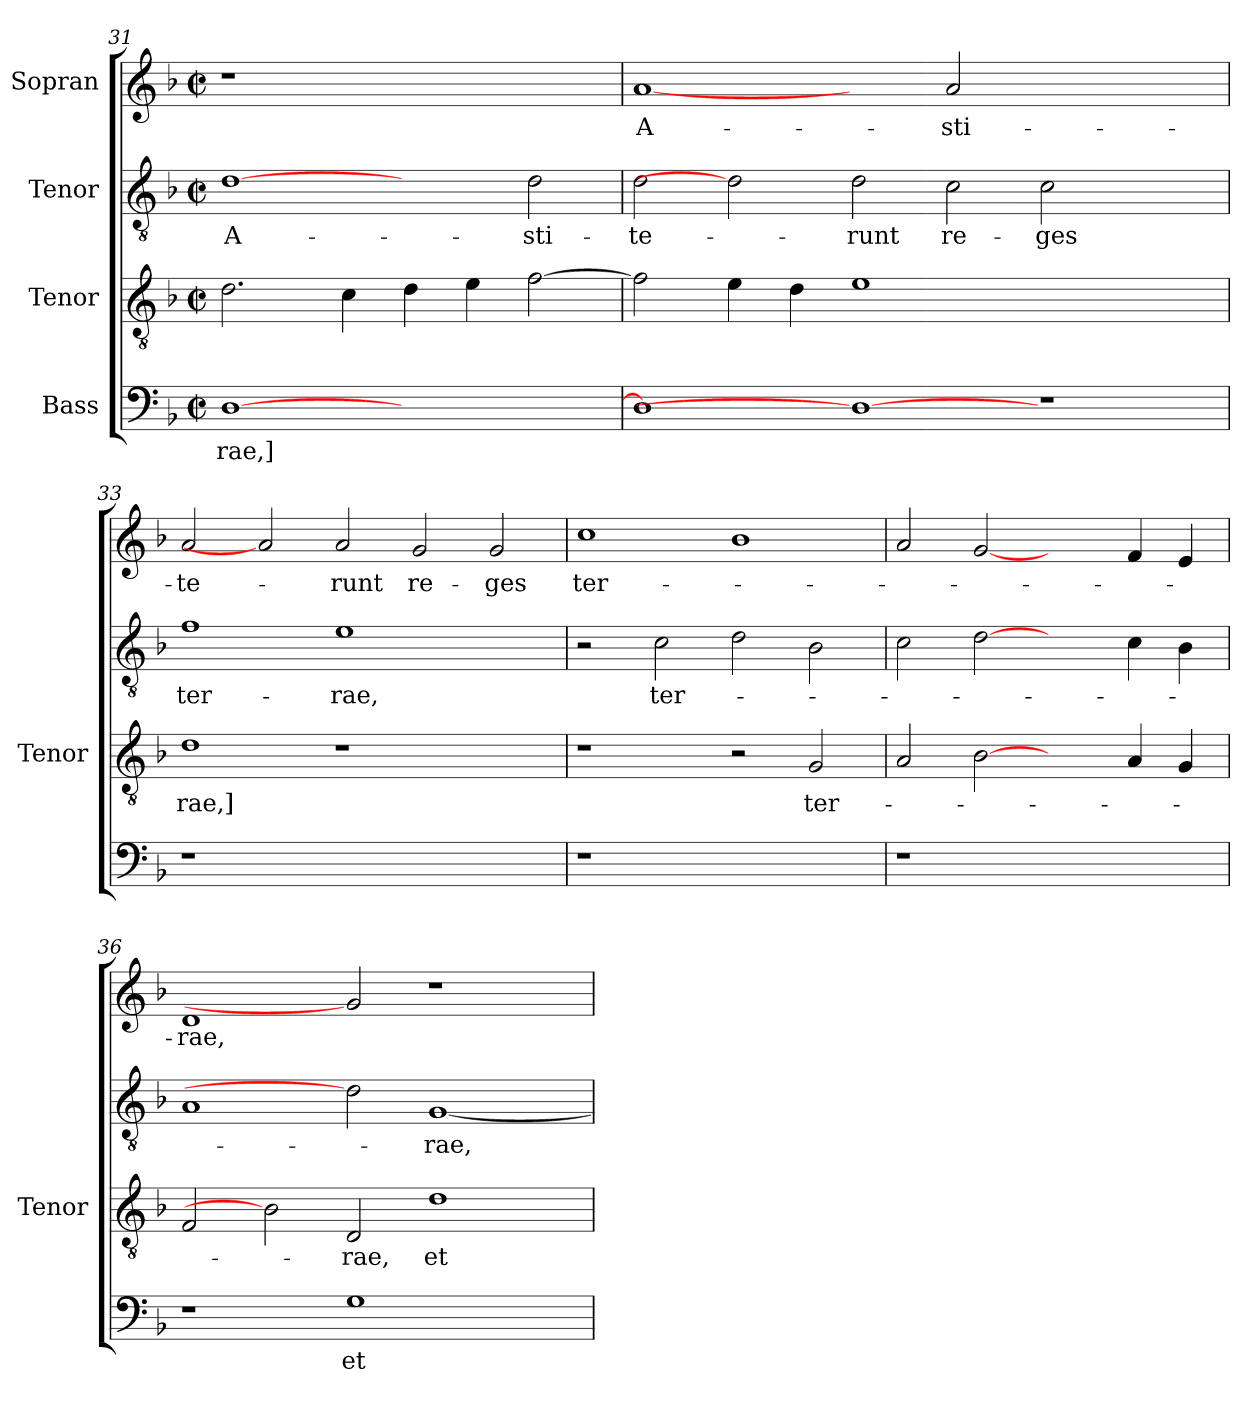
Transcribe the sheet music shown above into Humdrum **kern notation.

**kern	**text	**kern	**text	**kern	**text	**kern	**text
*part4	*part4	*part3	*part3	*part2	*part2	*part1	*part1
*staff4	*staff4	*staff3	*staff3	*staff2	*staff2	*staff1	*staff1
*I"Bass	*	*I"Tenor	*	*I"Tenor	*	*I"Sopran	*
*	*	*I'Tenor	*	*	*	*	*
*clefF4	*	*clefGv2	*	*clefGv2	*	*clefG2	*
*	*	*ITrd7c12	*	*ITrd7c12	*	*	*
*k[b-]	*	*k[b-]	*	*k[b-]	*	*k[b-]	*
*F:	*	*F:	*	*F:	*	*F:	*
*M2/2	*	*M2/2	*	*M2/2	*	*M2/2	*
*met(c|)	*	*met(c|)	*	*met(c|)	*	*met(c|)	*
=31	=31	=31	=31	=31	=31	=31	=31
!	!LO:LY:b:color=#000000	!	!	!	!	!	!
!	!	!	!	!	!LO:LY:b:color=#000000	!LO:N:vis=1	!
[>1Di	-rae,]	2.Di\	.	[1Di	A-	1r	.
.	.	4Ci\	.	.	.	.	.
1ryy	.	4Di\	.	2ryy	.	1ryy	.
.	.	4Ei\	.	.	.	.	.
!	!	!	!	!	!LO:LY:b:color=#000000	!	!
.	.	[>2Fi\	.	2Di\	-sti-	.	.
=32	=32	=32	=32	=32	=32	=32	=32
!	!	!	!	!	!LO:LY:b:color=#000000	!	!
!	!	!	!	!	!	!	!LO:LY:b:color=#000000
1Di]	.	2Fi\]	.	2Di\	-te-	[1ai	A-
.	.	4Ei\	.	2Di]	.	.	.
.	.	4Di\	.	.	.	.	.
!	!	!	!	!	!LO:LY:b:color=#000000	!	!
1Di_	.	1Ei	.	2Di\	-runt	2ryy	.
!	!	!	!	!	!LO:LY:b:color=#000000	!	!
!	!	!	!	!	!	!	!LO:LY:b:color=#000000
.	.	.	.	2Ci\	re-	2ai/	-sti-
!	!	!	!	!	!LO:LY:b:color=#000000	!	!
1r	.	1ryy	.	2Ci\	-ges	1ryy	.
.	.	.	.	2ryy	.	.	.
=33	=33	=33	=33	=33	=33	=33	=33
!LO:N:vis=1	!	!	!	!	!	!	!
!	!	!	!LO:LY:b:color=#000000	!	!	!	!
!	!	!	!	!	!LO:LY:b:color=#000000	!	!
!	!	!	!	!	!	!	!LO:LY:b:color=#000000
1r	.	1Di	-rae,]	1Fi	ter-	2ai/	-te-
.	.	.	.	.	.	2ai]	.
!	!	!	!	!	!LO:LY:b:color=#000000	!	!
!	!	!	!	!	!	!	!LO:LY:b:color=#000000
1.ryy	.	1r	.	1Ei	-rae,	2ai/	-runt
!	!	!	!	!	!	!	!LO:LY:b:color=#000000
.	.	.	.	.	.	2gi/	re-
!	!	!	!	!	!	!	!LO:LY:b:color=#000000
.	.	2ryy	.	2ryy	.	2gi/	-ges
=34	=34	=34	=34	=34	=34	=34	=34
!LO:N:vis=1	!	!	!	!	!	!	!
!	!	!	!	!	!	!	!LO:LY:b:color=#000000
1r	.	1r	.	2r	.	1cci	ter-
!	!	!	!	!	!LO:LY:b:color=#000000	!	!
.	.	.	.	2Ci\	ter-	.	.
1ryy	.	2r	.	2Di\	.	1b-i	.
!	!	!	!LO:LY:b:color=#000000	!	!	!	!
.	.	2GGi/	ter-	2BB-i\	.	.	.
=35	=35	=35	=35	=35	=35	=35	=35
!LO:N:vis=1	!	!	!	!	!	!	!
1r	.	2AAi/	.	2Ci\	.	2ai/	.
.	.	[2BB-i	.	[2Di	.	[2gi	.
1ryy	.	2ryy	.	2ryy	.	2ryy	.
.	.	4AAi/	.	4Ci\	.	4fi/	.
.	.	4GGi/	.	4BB-i\	.	4ei/	.
=36	=36	=36	=36	=36	=36	=36	=36
!	!	!	!	!	!	!	!LO:LY:b:color=#000000
1r	.	2FFi/	.	1AAi	.	1di	-rae,
.	.	2BB-i]	.	.	.	.	.
!	!LO:LY:b:color=#000000	!	!	!	!	!	!
!	!	!	!LO:LY:b:color=#000000	!	!	!	!
1Gi	et	2DDi/	-rae,	2Di]	.	2gi]	.
!	!	!	!LO:LY:b:color=#000000	!	!	!	!
!	!	!	!	!	!LO:LY:b:color=#000000	!	!
.	.	1Di	et	[<1GGi	-rae,	1r	.
2ryy	.	.	.	.	.	.	.
=	=	=	=	=	=	=	=
*-	*-	*-	*-	*-	*-	*-	*-
